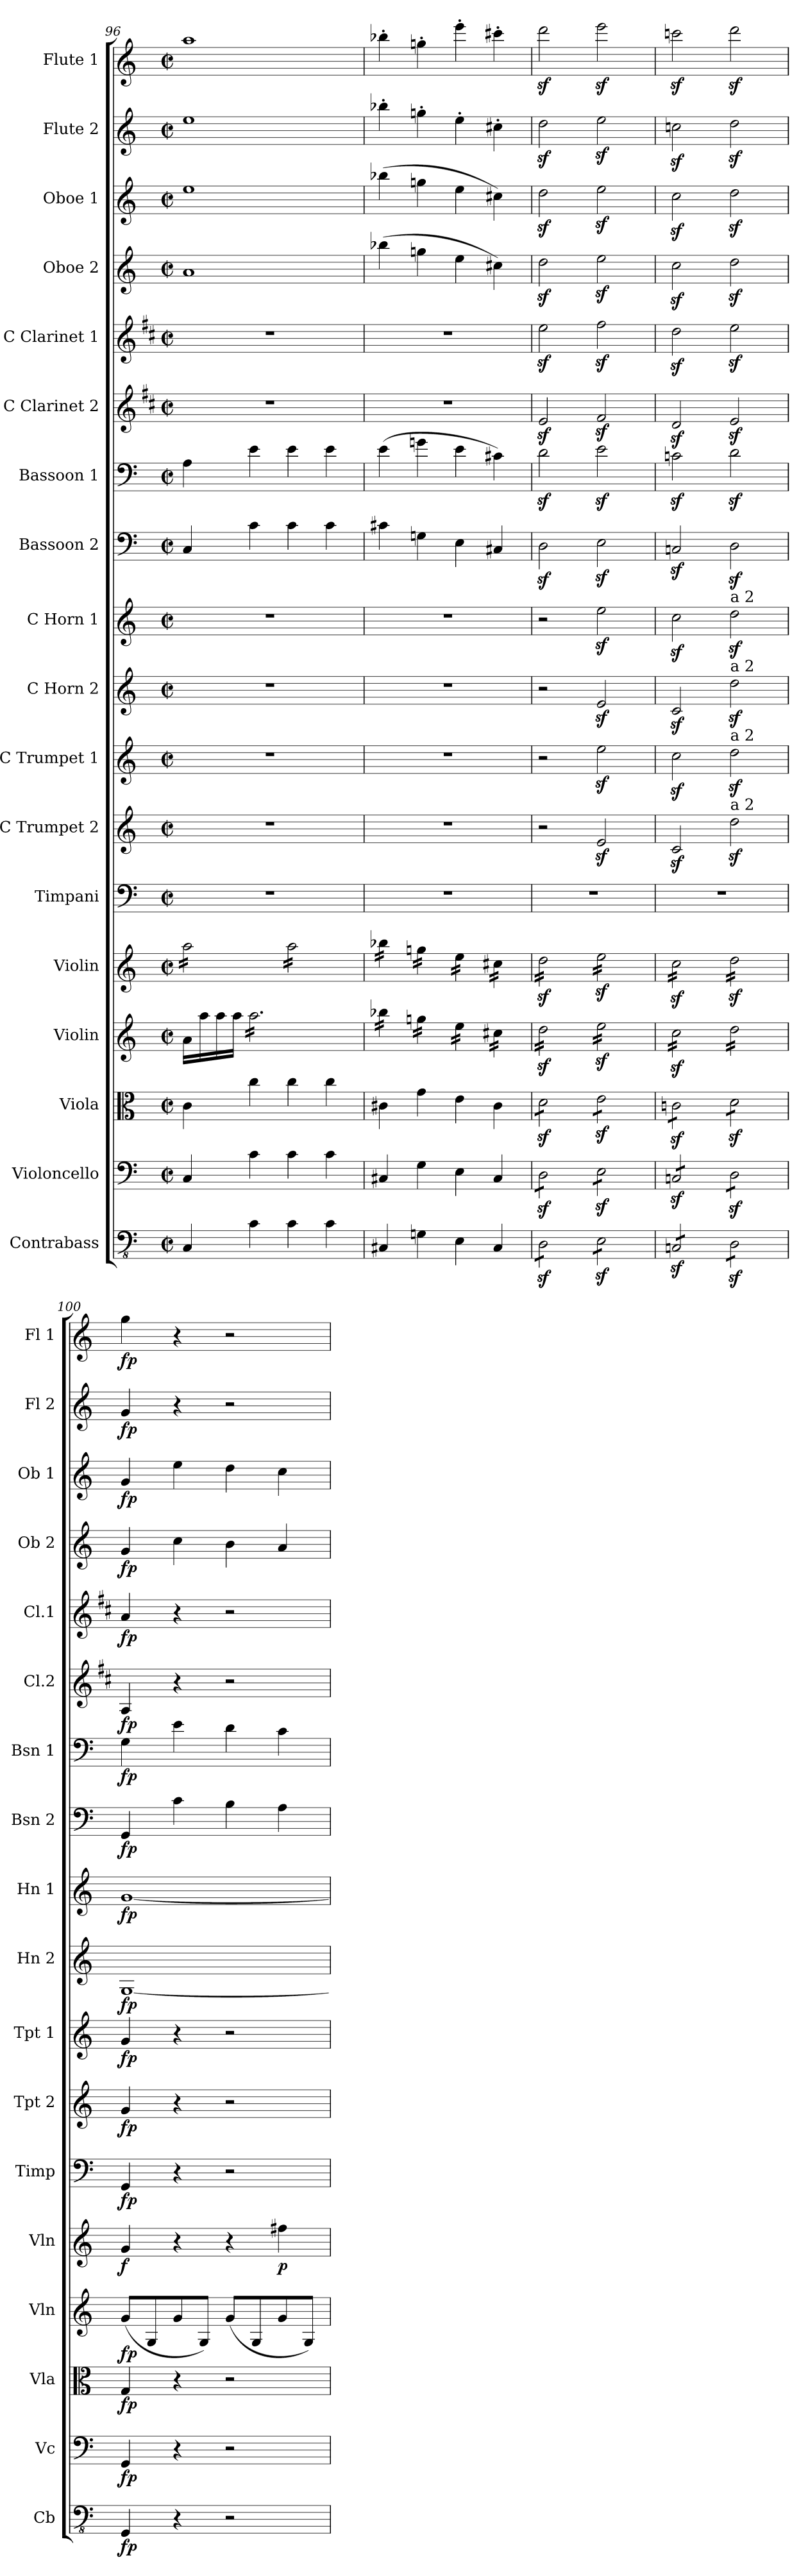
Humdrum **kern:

**kern	**dynam	**kern	**dynam	**kern	**dynam	**kern	**dynam	**kern	**dynam	**kern	**dynam	**kern	**dynam	**kern	**dynam	**kern	**dynam	**kern	**dynam	**kern	**dynam	**kern	**dynam	**kern	**dynam	**kern	**dynam	**kern	**dynam	**kern	**dynam	**kern	**dynam	**kern	**dynam
*part18	*part18	*part17	*part17	*part16	*part16	*part15	*part15	*part14	*part14	*part13	*part13	*part12	*part12	*part11	*part11	*part10	*part10	*part9	*part9	*part8	*part8	*part7	*part7	*part6	*part6	*part5	*part5	*part4	*part4	*part3	*part3	*part2	*part2	*part1	*part1
*staff18	*staff18	*staff17	*staff17	*staff16	*staff16	*staff15	*staff15	*staff14	*staff14	*staff13	*staff13	*staff12	*staff12	*staff11	*staff11	*staff10	*staff10	*staff9	*staff9	*staff8	*staff8	*staff7	*staff7	*staff6	*staff6	*staff5	*staff5	*staff4	*staff4	*staff3	*staff3	*staff2	*staff2	*staff1	*staff1
*I"Contrabass	*	*I"Violoncello	*	*I"Viola	*	*I"Violin	*	*I"Violin	*	*I"Timpani	*	*I"C Trumpet 2	*	*I"C Trumpet 1	*	*I"C Horn 2	*	*I"C Horn 1	*	*I"Bassoon 2	*	*I"Bassoon 1	*	*I"C Clarinet 2	*	*I"C Clarinet 1	*	*I"Oboe 2	*	*I"Oboe 1	*	*I"Flute 2	*	*I"Flute 1	*
*I'Cb	*	*I'Vc	*	*I'Vla	*	*I'Vln	*	*I'Vln	*	*I'Timp	*	*I'Tpt 2	*	*I'Tpt 1	*	*I'Hn 2	*	*I'Hn 1	*	*I'Bsn 2	*	*I'Bsn 1	*	*I'Cl.2	*	*I'Cl.1	*	*I'Ob 2	*	*I'Ob 1	*	*I'Fl 2	*	*I'Fl 1	*
*clefFv4	*	*clefF4	*	*clefC3	*	*clefG2	*	*clefG2	*	*clefF4	*	*clefG2	*	*clefG2	*	*clefG2	*	*clefG2	*	*clefF4	*	*clefF4	*	*clefG2	*	*clefG2	*	*clefG2	*	*clefG2	*	*clefG2	*	*clefG2	*
*	*	*	*	*	*	*	*	*	*	*	*	*	*	*	*	*ITrd7c12	*	*ITrd7c12	*	*	*	*	*	*ITrd1c2	*	*ITrd1c2	*	*	*	*	*	*	*	*	*
*k[]	*	*k[]	*	*k[]	*	*k[]	*	*k[]	*	*k[]	*	*k[]	*	*k[]	*	*k[]	*	*k[]	*	*k[]	*	*k[]	*	*k[]	*	*k[]	*	*k[]	*	*k[]	*	*k[]	*	*k[]	*
*M2/2	*	*M2/2	*	*M2/2	*	*M2/2	*	*M2/2	*	*M2/2	*	*M2/2	*	*M2/2	*	*M2/2	*	*M2/2	*	*M2/2	*	*M2/2	*	*M2/2	*	*M2/2	*	*M2/2	*	*M2/2	*	*M2/2	*	*M2/2	*
*met(c|)	*	*met(c|)	*	*met(c|)	*	*met(c|)	*	*met(c|)	*	*met(c|)	*	*met(c|)	*	*met(c|)	*	*met(c|)	*	*met(c|)	*	*met(c|)	*	*met(c|)	*	*met(c|)	*	*met(c|)	*	*met(c|)	*	*met(c|)	*	*met(c|)	*	*met(c|)	*
=96	=96	=96	=96	=96	=96	=96	=96	=96	=96	=96	=96	=96	=96	=96	=96	=96	=96	=96	=96	=96	=96	=96	=96	=96	=96	=96	=96	=96	=96	=96	=96	=96	=96	=96	=96
*	*	*	*	*	*	*	*	*tremolo	*	*	*	*	*	*	*	*	*	*	*	*	*	*	*	*	*	*	*	*	*	*	*	*	*	*	*
4CC/	.	4C/	.	4c\	.	16a\LL	.	16aa\LL	.	1r	.	1r	.	1r	.	1r	.	1r	.	4C/	.	4A\	.	1r	.	1r	.	1a	.	1ee	.	1ee	.	1aa	.
.	.	.	.	.	.	16aa\	.	16aa\	.	.	.	.	.	.	.	.	.	.	.	.	.	.	.	.	.	.	.	.	.	.	.	.	.	.	.
.	.	.	.	.	.	16aa\	.	16aa\	.	.	.	.	.	.	.	.	.	.	.	.	.	.	.	.	.	.	.	.	.	.	.	.	.	.	.
.	.	.	.	.	.	16aa\JJ	.	16aa\	.	.	.	.	.	.	.	.	.	.	.	.	.	.	.	.	.	.	.	.	.	.	.	.	.	.	.
*	*	*	*	*	*	*tremolo	*	*	*	*	*	*	*	*	*	*	*	*	*	*	*	*	*	*	*	*	*	*	*	*	*	*	*	*	*
4C\	.	4c\	.	4cc\	.	16aa\LL	.	16aa\	.	.	.	.	.	.	.	.	.	.	.	4c\	.	4e\	.	.	.	.	.	.	.	.	.	.	.	.	.
.	.	.	.	.	.	16aa\	.	16aa\	.	.	.	.	.	.	.	.	.	.	.	.	.	.	.	.	.	.	.	.	.	.	.	.	.	.	.
.	.	.	.	.	.	16aa\	.	16aa\	.	.	.	.	.	.	.	.	.	.	.	.	.	.	.	.	.	.	.	.	.	.	.	.	.	.	.
.	.	.	.	.	.	16aa\	.	16aa\JJ	.	.	.	.	.	.	.	.	.	.	.	.	.	.	.	.	.	.	.	.	.	.	.	.	.	.	.
4C\	.	4c\	.	4cc\	.	16aa\	.	16aa\LL	.	.	.	.	.	.	.	.	.	.	.	4c\	.	4e\	.	.	.	.	.	.	.	.	.	.	.	.	.
.	.	.	.	.	.	16aa\	.	16aa\	.	.	.	.	.	.	.	.	.	.	.	.	.	.	.	.	.	.	.	.	.	.	.	.	.	.	.
.	.	.	.	.	.	16aa\	.	16aa\	.	.	.	.	.	.	.	.	.	.	.	.	.	.	.	.	.	.	.	.	.	.	.	.	.	.	.
.	.	.	.	.	.	16aa\	.	16aa\	.	.	.	.	.	.	.	.	.	.	.	.	.	.	.	.	.	.	.	.	.	.	.	.	.	.	.
4C\	.	4c\	.	4cc\	.	16aa\	.	16aa\	.	.	.	.	.	.	.	.	.	.	.	4c\	.	4e\	.	.	.	.	.	.	.	.	.	.	.	.	.
.	.	.	.	.	.	16aa\	.	16aa\	.	.	.	.	.	.	.	.	.	.	.	.	.	.	.	.	.	.	.	.	.	.	.	.	.	.	.
.	.	.	.	.	.	16aa\	.	16aa\	.	.	.	.	.	.	.	.	.	.	.	.	.	.	.	.	.	.	.	.	.	.	.	.	.	.	.
.	.	.	.	.	.	16aa\JJ	.	16aa\JJ	.	.	.	.	.	.	.	.	.	.	.	.	.	.	.	.	.	.	.	.	.	.	.	.	.	.	.
=97	=97	=97	=97	=97	=97	=97	=97	=97	=97	=97	=97	=97	=97	=97	=97	=97	=97	=97	=97	=97	=97	=97	=97	=97	=97	=97	=97	=97	=97	=97	=97	=97	=97	=97	=97
4CC#X/	.	4C#X/	.	4c#X\	.	16bb-X\LL	.	16bb-X\LL	.	1r	.	1r	.	1r	.	1r	.	1r	.	4c#X\	.	(>4e\	.	1r	.	1r	.	(>4bb-X\	.	(>4bb-X\	.	4bb-X'\	.	4bb-X'\	.
.	.	.	.	.	.	16bb-X\	.	16bb-X\	.	.	.	.	.	.	.	.	.	.	.	.	.	.	.	.	.	.	.	.	.	.	.	.	.	.	.
.	.	.	.	.	.	16bb-X\	.	16bb-X\	.	.	.	.	.	.	.	.	.	.	.	.	.	.	.	.	.	.	.	.	.	.	.	.	.	.	.
.	.	.	.	.	.	16bb-X\JJ	.	16bb-X\JJ	.	.	.	.	.	.	.	.	.	.	.	.	.	.	.	.	.	.	.	.	.	.	.	.	.	.	.
4GGn\	.	4G\	.	4g\	.	16ggn\LL	.	16ggn\LL	.	.	.	.	.	.	.	.	.	.	.	4Gn\	.	4gn\	.	.	.	.	.	4ggn\	.	4ggn\	.	4ggn'\	.	4ggn'\	.
.	.	.	.	.	.	16ggn\	.	16ggn\	.	.	.	.	.	.	.	.	.	.	.	.	.	.	.	.	.	.	.	.	.	.	.	.	.	.	.
.	.	.	.	.	.	16ggn\	.	16ggn\	.	.	.	.	.	.	.	.	.	.	.	.	.	.	.	.	.	.	.	.	.	.	.	.	.	.	.
.	.	.	.	.	.	16ggn\JJ	.	16ggn\JJ	.	.	.	.	.	.	.	.	.	.	.	.	.	.	.	.	.	.	.	.	.	.	.	.	.	.	.
4EE\	.	4E\	.	4e\	.	16ee\LL	.	16ee\LL	.	.	.	.	.	.	.	.	.	.	.	4E\	.	4e\	.	.	.	.	.	4ee\	.	4ee\	.	4ee'\	.	4eee'\	.
.	.	.	.	.	.	16ee\	.	16ee\	.	.	.	.	.	.	.	.	.	.	.	.	.	.	.	.	.	.	.	.	.	.	.	.	.	.	.
.	.	.	.	.	.	16ee\	.	16ee\	.	.	.	.	.	.	.	.	.	.	.	.	.	.	.	.	.	.	.	.	.	.	.	.	.	.	.
.	.	.	.	.	.	16ee\JJ	.	16ee\JJ	.	.	.	.	.	.	.	.	.	.	.	.	.	.	.	.	.	.	.	.	.	.	.	.	.	.	.
4CC#/	.	4C#/	.	4c#\	.	16cc#X\LL	.	16cc#X\LL	.	.	.	.	.	.	.	.	.	.	.	4C#X/	.	4c#X\)	.	.	.	.	.	4cc#X\)	.	4cc#X\)	.	4cc#X'\	.	4ccc#X'\	.
.	.	.	.	.	.	16cc#X\	.	16cc#X\	.	.	.	.	.	.	.	.	.	.	.	.	.	.	.	.	.	.	.	.	.	.	.	.	.	.	.
.	.	.	.	.	.	16cc#X\	.	16cc#X\	.	.	.	.	.	.	.	.	.	.	.	.	.	.	.	.	.	.	.	.	.	.	.	.	.	.	.
.	.	.	.	.	.	16cc#X\JJ	.	16cc#X\JJ	.	.	.	.	.	.	.	.	.	.	.	.	.	.	.	.	.	.	.	.	.	.	.	.	.	.	.
=98	=98	=98	=98	=98	=98	=98	=98	=98	=98	=98	=98	=98	=98	=98	=98	=98	=98	=98	=98	=98	=98	=98	=98	=98	=98	=98	=98	=98	=98	=98	=98	=98	=98	=98	=98
*tremolo	*	*	*	*	*	*	*	*	*	*	*	*	*	*	*	*	*	*	*	*	*	*	*	*	*	*	*	*	*	*	*	*	*	*	*
*	*	*tremolo	*	*	*	*	*	*	*	*	*	*	*	*	*	*	*	*	*	*	*	*	*	*	*	*	*	*	*	*	*	*	*	*	*
*	*	*	*	*tremolo	*	*	*	*	*	*	*	*	*	*	*	*	*	*	*	*	*	*	*	*	*	*	*	*	*	*	*	*	*	*	*
8DDz<\L	.	8Dz<\L	.	8dz<\L	.	16ddz<\LL	.	16ddz<\LL	.	1r	.	2r	.	2r	.	2r	.	2r	.	2Dz<\	.	2dz<\	.	2dz</	.	2ddz<\	.	2ddz<\	.	2ddz<\	.	2ddz<\	.	2dddz<\	.
.	.	.	.	.	.	16ddz<\	.	16ddz<\	.	.	.	.	.	.	.	.	.	.	.	.	.	.	.	.	.	.	.	.	.	.	.	.	.	.	.
8DDz<\	.	8Dz<\	.	8dz<\	.	16ddz<\	.	16ddz<\	.	.	.	.	.	.	.	.	.	.	.	.	.	.	.	.	.	.	.	.	.	.	.	.	.	.	.
.	.	.	.	.	.	16ddz<\	.	16ddz<\	.	.	.	.	.	.	.	.	.	.	.	.	.	.	.	.	.	.	.	.	.	.	.	.	.	.	.
8DDz<\	.	8Dz<\	.	8dz<\	.	16ddz<\	.	16ddz<\	.	.	.	.	.	.	.	.	.	.	.	.	.	.	.	.	.	.	.	.	.	.	.	.	.	.	.
.	.	.	.	.	.	16ddz<\	.	16ddz<\	.	.	.	.	.	.	.	.	.	.	.	.	.	.	.	.	.	.	.	.	.	.	.	.	.	.	.
8DDz<\J	.	8Dz<\J	.	8dz<\J	.	16ddz<\	.	16ddz<\	.	.	.	.	.	.	.	.	.	.	.	.	.	.	.	.	.	.	.	.	.	.	.	.	.	.	.
.	.	.	.	.	.	16ddz<\JJ	.	16ddz<\JJ	.	.	.	.	.	.	.	.	.	.	.	.	.	.	.	.	.	.	.	.	.	.	.	.	.	.	.
8EEz<\L	.	8Ez<\L	.	8ez<\L	.	16eez<\LL	.	16eez<\LL	.	.	.	2ez</	.	2eez<\	.	2Ez</	.	2ez<\	.	2Ez<\	.	2ez<\	.	2ez</	.	2eez<\	.	2eez<\	.	2eez<\	.	2eez<\	.	2eeez<\	.
.	.	.	.	.	.	16eez<\	.	16eez<\	.	.	.	.	.	.	.	.	.	.	.	.	.	.	.	.	.	.	.	.	.	.	.	.	.	.	.
8EEz<\	.	8Ez<\	.	8ez<\	.	16eez<\	.	16eez<\	.	.	.	.	.	.	.	.	.	.	.	.	.	.	.	.	.	.	.	.	.	.	.	.	.	.	.
.	.	.	.	.	.	16eez<\	.	16eez<\	.	.	.	.	.	.	.	.	.	.	.	.	.	.	.	.	.	.	.	.	.	.	.	.	.	.	.
8EEz<\	.	8Ez<\	.	8ez<\	.	16eez<\	.	16eez<\	.	.	.	.	.	.	.	.	.	.	.	.	.	.	.	.	.	.	.	.	.	.	.	.	.	.	.
.	.	.	.	.	.	16eez<\	.	16eez<\	.	.	.	.	.	.	.	.	.	.	.	.	.	.	.	.	.	.	.	.	.	.	.	.	.	.	.
8EEz<\J	.	8Ez<\J	.	8ez<\J	.	16eez<\	.	16eez<\	.	.	.	.	.	.	.	.	.	.	.	.	.	.	.	.	.	.	.	.	.	.	.	.	.	.	.
.	.	.	.	.	.	16eez<\JJ	.	16eez<\JJ	.	.	.	.	.	.	.	.	.	.	.	.	.	.	.	.	.	.	.	.	.	.	.	.	.	.	.
=99	=99	=99	=99	=99	=99	=99	=99	=99	=99	=99	=99	=99	=99	=99	=99	=99	=99	=99	=99	=99	=99	=99	=99	=99	=99	=99	=99	=99	=99	=99	=99	=99	=99	=99	=99
8CCnz</L	.	8Cnz</L	.	8cnz<\L	.	16ccz<\LL	.	16ccz<\LL	.	1r	.	2cz</	.	2ccz<\	.	2Cz</	.	2cz<\	.	2Cnz</	.	2cnz<\	.	2cz</	.	2ccz<\	.	2ccz<\	.	2ccz<\	.	2ccnz<\	.	2cccnz<\	.
.	.	.	.	.	.	16ccz<\	.	16ccz<\	.	.	.	.	.	.	.	.	.	.	.	.	.	.	.	.	.	.	.	.	.	.	.	.	.	.	.
8CCnz</	.	8Cnz</	.	8cnz<\	.	16ccz<\	.	16ccz<\	.	.	.	.	.	.	.	.	.	.	.	.	.	.	.	.	.	.	.	.	.	.	.	.	.	.	.
.	.	.	.	.	.	16ccz<\	.	16ccz<\	.	.	.	.	.	.	.	.	.	.	.	.	.	.	.	.	.	.	.	.	.	.	.	.	.	.	.
8CCnz</	.	8Cnz</	.	8cnz<\	.	16ccz<\	.	16ccz<\	.	.	.	.	.	.	.	.	.	.	.	.	.	.	.	.	.	.	.	.	.	.	.	.	.	.	.
.	.	.	.	.	.	16ccz<\	.	16ccz<\	.	.	.	.	.	.	.	.	.	.	.	.	.	.	.	.	.	.	.	.	.	.	.	.	.	.	.
8CCnz</J	.	8Cnz</J	.	8cnz<\J	.	16ccz<\	.	16ccz<\	.	.	.	.	.	.	.	.	.	.	.	.	.	.	.	.	.	.	.	.	.	.	.	.	.	.	.
.	.	.	.	.	.	16ccz<\JJ	.	16ccz<\JJ	.	.	.	.	.	.	.	.	.	.	.	.	.	.	.	.	.	.	.	.	.	.	.	.	.	.	.
!	!	!	!	!	!	!	!	!	!	!	!	!	!	!	!	!	!	!LO:TX:a:t=a 2	!	!	!	!	!	!	!	!	!	!	!	!	!	!	!	!	!
!	!	!	!	!	!	!	!	!	!	!	!	!	!	!	!	!LO:TX:a:t=a 2	!	!	!	!	!	!	!	!	!	!	!	!	!	!	!	!	!	!	!
!	!	!	!	!	!	!	!	!	!	!	!	!	!	!LO:TX:a:t=a 2	!	!	!	!	!	!	!	!	!	!	!	!	!	!	!	!	!	!	!	!	!
!	!	!	!	!	!	!	!	!	!	!	!	!LO:TX:a:t=a 2	!	!	!	!	!	!	!	!	!	!	!	!	!	!	!	!	!	!	!	!	!	!	!
8DDz<\L	.	8Dz<\L	.	8dz<\L	.	16dd\LL	.	16ddz<\LL	.	.	.	2ddz<\	.	2ddz<\	.	2dz<\	.	2dz<\	.	2Dz<\	.	2dz<\	.	2dz</	.	2ddz<\	.	2ddz<\	.	2ddz<\	.	2ddz<\	.	2dddz<\	.
.	.	.	.	.	.	16dd\	.	16ddz<\	.	.	.	.	.	.	.	.	.	.	.	.	.	.	.	.	.	.	.	.	.	.	.	.	.	.	.
8DDz<\	.	8Dz<\	.	8dz<\	.	16dd\	.	16ddz<\	.	.	.	.	.	.	.	.	.	.	.	.	.	.	.	.	.	.	.	.	.	.	.	.	.	.	.
.	.	.	.	.	.	16dd\	.	16ddz<\	.	.	.	.	.	.	.	.	.	.	.	.	.	.	.	.	.	.	.	.	.	.	.	.	.	.	.
8DDz<\	.	8Dz<\	.	8dz<\	.	16dd\	.	16ddz<\	.	.	.	.	.	.	.	.	.	.	.	.	.	.	.	.	.	.	.	.	.	.	.	.	.	.	.
.	.	.	.	.	.	16dd\	.	16ddz<\	.	.	.	.	.	.	.	.	.	.	.	.	.	.	.	.	.	.	.	.	.	.	.	.	.	.	.
8DDz<\J	.	8Dz<\J	.	8dz<\J	.	16dd\	.	16ddz<\	.	.	.	.	.	.	.	.	.	.	.	.	.	.	.	.	.	.	.	.	.	.	.	.	.	.	.
*	*	*	*	*Xtremolo	*	*	*	*	*	*	*	*	*	*	*	*	*	*	*	*	*	*	*	*	*	*	*	*	*	*	*	*	*	*	*
*	*	*Xtremolo	*	*	*	*	*	*	*	*	*	*	*	*	*	*	*	*	*	*	*	*	*	*	*	*	*	*	*	*	*	*	*	*	*
*Xtremolo	*	*	*	*	*	*	*	*	*	*	*	*	*	*	*	*	*	*	*	*	*	*	*	*	*	*	*	*	*	*	*	*	*	*	*
.	.	.	.	.	.	16dd\JJ	.	16ddz<\JJ	.	.	.	.	.	.	.	.	.	.	.	.	.	.	.	.	.	.	.	.	.	.	.	.	.	.	.
*	*	*	*	*	*	*	*	*Xtremolo	*	*	*	*	*	*	*	*	*	*	*	*	*	*	*	*	*	*	*	*	*	*	*	*	*	*	*
*	*	*	*	*	*	*Xtremolo	*	*	*	*	*	*	*	*	*	*	*	*	*	*	*	*	*	*	*	*	*	*	*	*	*	*	*	*	*
!!LO:PB:g=z
=100	=100	=100	=100	=100	=100	=100	=100	=100	=100	=100	=100	=100	=100	=100	=100	=100	=100	=100	=100	=100	=100	=100	=100	=100	=100	=100	=100	=100	=100	=100	=100	=100	=100	=100	=100
!	!LO:DY:b	!	!LO:DY:b	!	!LO:DY:b	!	!LO:DY:b	!	!LO:DY:b	!	!LO:DY:b	!	!LO:DY:b	!	!LO:DY:b	!	!LO:DY:b	!	!LO:DY:b	!	!LO:DY:b	!	!LO:DY:b	!	!LO:DY:b	!	!LO:DY:b	!	!LO:DY:b	!	!LO:DY:b	!	!LO:DY:b	!	!LO:DY:b
4GGG/	fp	4GG/	fp	4G/	fp	(<8g/L	fp	4g/	f	4GG/	fp	4g/	fp	4g/	fp	[1GG	fp	[1G	fp	4GG/	fp	4G\	fp	4G/	fp	4g/	fp	4g/	fp	4g/	fp	4g/	fp	4gg\	fp
.	.	.	.	.	.	8G/	.	.	.	.	.	.	.	.	.	.	.	.	.	.	.	.	.	.	.	.	.	.	.	.	.	.	.	.	.
4r	.	4r	.	4r	.	8g/	.	4r	.	4r	.	4r	.	4r	.	.	.	.	.	4c\	.	4e\	.	4r	.	4r	.	4cc\	.	4ee\	.	4r	.	4r	.
.	.	.	.	.	.	8G/J)	.	.	.	.	.	.	.	.	.	.	.	.	.	.	.	.	.	.	.	.	.	.	.	.	.	.	.	.	.
2r	.	2r	.	2r	.	(<8g/L	.	4r	.	2r	.	2r	.	2r	.	.	.	.	.	4B\	.	4d\	.	2r	.	2r	.	4b\	.	4dd\	.	2r	.	2r	.
.	.	.	.	.	.	8G/	.	.	.	.	.	.	.	.	.	.	.	.	.	.	.	.	.	.	.	.	.	.	.	.	.	.	.	.	.
!	!	!	!	!	!	!	!	!	!LO:DY:b	!	!	!	!	!	!	!	!	!	!	!	!	!	!	!	!	!	!	!	!	!	!	!	!	!	!
.	.	.	.	.	.	8g/	.	4ff#X\	p	.	.	.	.	.	.	.	.	.	.	4A\	.	4c\	.	.	.	.	.	4a/	.	4cc\	.	.	.	.	.
.	.	.	.	.	.	8G/J)	.	.	.	.	.	.	.	.	.	.	.	.	.	.	.	.	.	.	.	.	.	.	.	.	.	.	.	.	.
=	=	=	=	=	=	=	=	=	=	=	=	=	=	=	=	=	=	=	=	=	=	=	=	=	=	=	=	=	=	=	=	=	=	=	=
*-	*-	*-	*-	*-	*-	*-	*-	*-	*-	*-	*-	*-	*-	*-	*-	*-	*-	*-	*-	*-	*-	*-	*-	*-	*-	*-	*-	*-	*-	*-	*-	*-	*-	*-	*-
